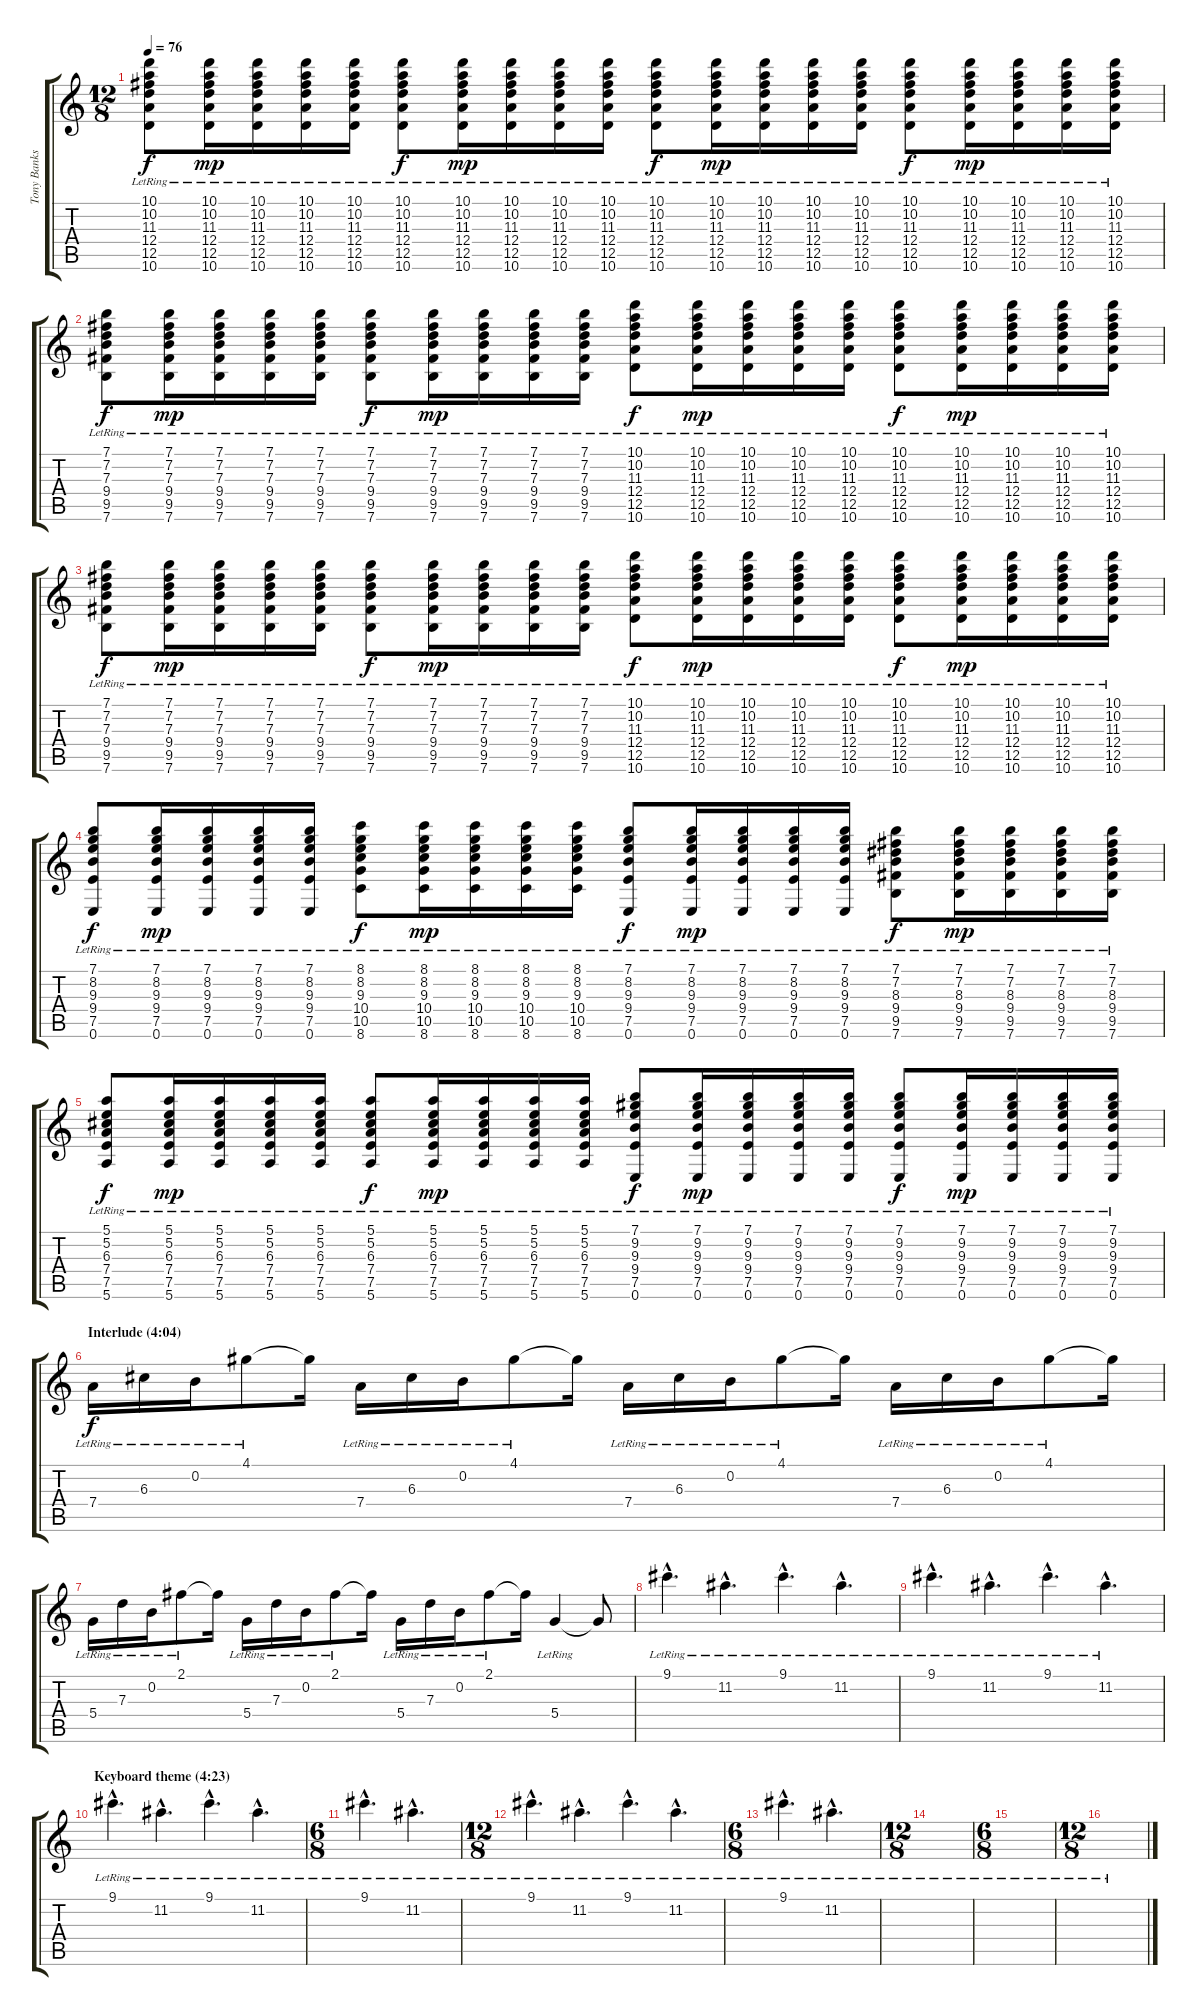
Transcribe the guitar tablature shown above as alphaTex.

\track ("Tony Banks (12-string guitar 1)" "Tony Banks") {instrument acousticguitarsteel}
\staff {score tabs}
\tuning (E4 B3 G3 D3 A2 E2) {hide}
\ts (12 8)
\tempo 76
\clef g2
\ks c
(10.1{lr} 10.2{lr} 11.3{lr} 12.4{lr} 12.5{lr} 10.6{lr}).8{dy f} (10.1{lr} 10.2{lr} 11.3{lr} 12.4{lr} 12.5{lr} 10.6{lr}).16{dy mp} (10.1{lr} 10.2{lr} 11.3{lr} 12.4{lr} 12.5{lr} 10.6{lr}).16 (10.1{lr} 10.2{lr} 11.3{lr} 12.4{lr} 12.5{lr} 10.6{lr}).16 (10.1{lr} 10.2{lr} 11.3{lr} 12.4{lr} 12.5{lr} 10.6{lr}).16 (10.1{lr} 10.2{lr} 11.3{lr} 12.4{lr} 12.5{lr} 10.6{lr}).8{dy f} (10.1{lr} 10.2{lr} 11.3{lr} 12.4{lr} 12.5{lr} 10.6{lr}).16{dy mp} (10.1{lr} 10.2{lr} 11.3{lr} 12.4{lr} 12.5{lr} 10.6{lr}).16 (10.1{lr} 10.2{lr} 11.3{lr} 12.4{lr} 12.5{lr} 10.6{lr}).16 (10.1{lr} 10.2{lr} 11.3{lr} 12.4{lr} 12.5{lr} 10.6{lr}).16 (10.1{lr} 10.2{lr} 11.3{lr} 12.4{lr} 12.5{lr} 10.6{lr}).8{dy f} (10.1{lr} 10.2{lr} 11.3{lr} 12.4{lr} 12.5{lr} 10.6{lr}).16{dy mp} (10.1{lr} 10.2{lr} 11.3{lr} 12.4{lr} 12.5{lr} 10.6{lr}).16 (10.1{lr} 10.2{lr} 11.3{lr} 12.4{lr} 12.5{lr} 10.6{lr}).16 (10.1{lr} 10.2{lr} 11.3{lr} 12.4{lr} 12.5{lr} 10.6{lr}).16 (10.1{lr} 10.2{lr} 11.3{lr} 12.4{lr} 12.5{lr} 10.6{lr}).8{dy f} (10.1{lr} 10.2{lr} 11.3{lr} 12.4{lr} 12.5{lr} 10.6{lr}).16{dy mp} (10.1{lr} 10.2{lr} 11.3{lr} 12.4{lr} 12.5{lr} 10.6{lr}).16 (10.1{lr} 10.2{lr} 11.3{lr} 12.4{lr} 12.5{lr} 10.6{lr}).16 (10.1{lr} 10.2{lr} 11.3{lr} 12.4{lr} 12.5{lr} 10.6{lr}).16 |
(7.1{lr} 7.2{lr} 7.3{lr} 9.4{lr} 9.5{lr} 7.6{lr}).8{dy f} (7.1{lr} 7.2{lr} 7.3{lr} 9.4{lr} 9.5{lr} 7.6{lr}).16{dy mp} (7.1{lr} 7.2{lr} 7.3{lr} 9.4{lr} 9.5{lr} 7.6{lr}).16 (7.1{lr} 7.2{lr} 7.3{lr} 9.4{lr} 9.5{lr} 7.6{lr}).16 (7.1{lr} 7.2{lr} 7.3{lr} 9.4{lr} 9.5{lr} 7.6{lr}).16 (7.1{lr} 7.2{lr} 7.3{lr} 9.4{lr} 9.5{lr} 7.6{lr}).8{dy f} (7.1{lr} 7.2{lr} 7.3{lr} 9.4{lr} 9.5{lr} 7.6{lr}).16{dy mp} (7.1{lr} 7.2{lr} 7.3{lr} 9.4{lr} 9.5{lr} 7.6{lr}).16 (7.1{lr} 7.2{lr} 7.3{lr} 9.4{lr} 9.5{lr} 7.6{lr}).16 (7.1{lr} 7.2{lr} 7.3{lr} 9.4{lr} 9.5{lr} 7.6{lr}).16 (10.1{lr} 10.2{lr} 11.3{lr} 12.4{lr} 12.5{lr} 10.6{lr}).8{dy f} (10.1{lr} 10.2{lr} 11.3{lr} 12.4{lr} 12.5{lr} 10.6{lr}).16{dy mp} (10.1{lr} 10.2{lr} 11.3{lr} 12.4{lr} 12.5{lr} 10.6{lr}).16 (10.1{lr} 10.2{lr} 11.3{lr} 12.4{lr} 12.5{lr} 10.6{lr}).16 (10.1{lr} 10.2{lr} 11.3{lr} 12.4{lr} 12.5{lr} 10.6{lr}).16 (10.1{lr} 10.2{lr} 11.3{lr} 12.4{lr} 12.5{lr} 10.6{lr}).8{dy f} (10.1{lr} 10.2{lr} 11.3{lr} 12.4{lr} 12.5{lr} 10.6{lr}).16{dy mp} (10.1{lr} 10.2{lr} 11.3{lr} 12.4{lr} 12.5{lr} 10.6{lr}).16 (10.1{lr} 10.2{lr} 11.3{lr} 12.4{lr} 12.5{lr} 10.6{lr}).16 (10.1{lr} 10.2{lr} 11.3{lr} 12.4{lr} 12.5{lr} 10.6{lr}).16 |
(7.1{lr} 7.2{lr} 7.3{lr} 9.4{lr} 9.5{lr} 7.6{lr}).8{dy f} (7.1{lr} 7.2{lr} 7.3{lr} 9.4{lr} 9.5{lr} 7.6{lr}).16{dy mp} (7.1{lr} 7.2{lr} 7.3{lr} 9.4{lr} 9.5{lr} 7.6{lr}).16 (7.1{lr} 7.2{lr} 7.3{lr} 9.4{lr} 9.5{lr} 7.6{lr}).16 (7.1{lr} 7.2{lr} 7.3{lr} 9.4{lr} 9.5{lr} 7.6{lr}).16 (7.1{lr} 7.2{lr} 7.3{lr} 9.4{lr} 9.5{lr} 7.6{lr}).8{dy f} (7.1{lr} 7.2{lr} 7.3{lr} 9.4{lr} 9.5{lr} 7.6{lr}).16{dy mp} (7.1{lr} 7.2{lr} 7.3{lr} 9.4{lr} 9.5{lr} 7.6{lr}).16 (7.1{lr} 7.2{lr} 7.3{lr} 9.4{lr} 9.5{lr} 7.6{lr}).16 (7.1{lr} 7.2{lr} 7.3{lr} 9.4{lr} 9.5{lr} 7.6{lr}).16 (10.1{lr} 10.2{lr} 11.3{lr} 12.4{lr} 12.5{lr} 10.6{lr}).8{dy f} (10.1{lr} 10.2{lr} 11.3{lr} 12.4{lr} 12.5{lr} 10.6{lr}).16{dy mp} (10.1{lr} 10.2{lr} 11.3{lr} 12.4{lr} 12.5{lr} 10.6{lr}).16 (10.1{lr} 10.2{lr} 11.3{lr} 12.4{lr} 12.5{lr} 10.6{lr}).16 (10.1{lr} 10.2{lr} 11.3{lr} 12.4{lr} 12.5{lr} 10.6{lr}).16 (10.1{lr} 10.2{lr} 11.3{lr} 12.4{lr} 12.5{lr} 10.6{lr}).8{dy f} (10.1{lr} 10.2{lr} 11.3{lr} 12.4{lr} 12.5{lr} 10.6{lr}).16{dy mp} (10.1{lr} 10.2{lr} 11.3{lr} 12.4{lr} 12.5{lr} 10.6{lr}).16 (10.1{lr} 10.2{lr} 11.3{lr} 12.4{lr} 12.5{lr} 10.6{lr}).16 (10.1{lr} 10.2{lr} 11.3{lr} 12.4{lr} 12.5{lr} 10.6{lr}).16 |
(7.1{lr} 8.2{lr} 9.3{lr} 9.4{lr} 7.5{lr} 0.6{lr}).8{dy f} (7.1{lr} 8.2{lr} 9.3{lr} 9.4{lr} 7.5{lr} 0.6{lr}).16{dy mp} (7.1{lr} 8.2{lr} 9.3{lr} 9.4{lr} 7.5{lr} 0.6{lr}).16 (7.1{lr} 8.2{lr} 9.3{lr} 9.4{lr} 7.5{lr} 0.6{lr}).16 (7.1{lr} 8.2{lr} 9.3{lr} 9.4{lr} 7.5{lr} 0.6{lr}).16 (8.1{lr} 8.2{lr} 9.3{lr} 10.4{lr} 10.5{lr} 8.6{lr}).8{dy f} (8.1{lr} 8.2{lr} 9.3{lr} 10.4{lr} 10.5{lr} 8.6{lr}).16{dy mp} (8.1{lr} 8.2{lr} 9.3{lr} 10.4{lr} 10.5{lr} 8.6{lr}).16 (8.1{lr} 8.2{lr} 9.3{lr} 10.4{lr} 10.5{lr} 8.6{lr}).16 (8.1{lr} 8.2{lr} 9.3{lr} 10.4{lr} 10.5{lr} 8.6{lr}).16 (7.1{lr} 8.2{lr} 9.3{lr} 9.4{lr} 7.5{lr} 0.6{lr}).8{dy f} (7.1{lr} 8.2{lr} 9.3{lr} 9.4{lr} 7.5{lr} 0.6{lr}).16{dy mp} (7.1{lr} 8.2{lr} 9.3{lr} 9.4{lr} 7.5{lr} 0.6{lr}).16 (7.1{lr} 8.2{lr} 9.3{lr} 9.4{lr} 7.5{lr} 0.6{lr}).16 (7.1{lr} 8.2{lr} 9.3{lr} 9.4{lr} 7.5{lr} 0.6{lr}).16 (7.1{lr} 7.2{lr} 8.3{lr} 9.4{lr} 9.5{lr} 7.6{lr}).8{dy f} (7.1{lr} 7.2{lr} 8.3{lr} 9.4{lr} 9.5{lr} 7.6{lr}).16{dy mp} (7.1{lr} 7.2{lr} 8.3{lr} 9.4{lr} 9.5{lr} 7.6{lr}).16 (7.1{lr} 7.2{lr} 8.3{lr} 9.4{lr} 9.5{lr} 7.6{lr}).16 (7.1{lr} 7.2{lr} 8.3{lr} 9.4{lr} 9.5{lr} 7.6{lr}).16 |
(5.1{lr} 5.2{lr} 6.3{lr} 7.4{lr} 7.5{lr} 5.6{lr}).8{dy f} (5.1{lr} 5.2{lr} 6.3{lr} 7.4{lr} 7.5{lr} 5.6{lr}).16{dy mp} (5.1{lr} 5.2{lr} 6.3{lr} 7.4{lr} 7.5{lr} 5.6{lr}).16 (5.1{lr} 5.2{lr} 6.3{lr} 7.4{lr} 7.5{lr} 5.6{lr}).16 (5.1{lr} 5.2{lr} 6.3{lr} 7.4{lr} 7.5{lr} 5.6{lr}).16 (5.1{lr} 5.2{lr} 6.3{lr} 7.4{lr} 7.5{lr} 5.6{lr}).8{dy f} (5.1{lr} 5.2{lr} 6.3{lr} 7.4{lr} 7.5{lr} 5.6{lr}).16{dy mp} (5.1{lr} 5.2{lr} 6.3{lr} 7.4{lr} 7.5{lr} 5.6{lr}).16 (5.1{lr} 5.2{lr} 6.3{lr} 7.4{lr} 7.5{lr} 5.6{lr}).16 (5.1{lr} 5.2{lr} 6.3{lr} 7.4{lr} 7.5{lr} 5.6{lr}).16 (7.1{lr} 9.2{lr} 9.3{lr} 9.4{lr} 7.5{lr} 0.6{lr}).8{dy f} (7.1{lr} 9.2{lr} 9.3{lr} 9.4{lr} 7.5{lr} 0.6{lr}).16{dy mp} (7.1{lr} 9.2{lr} 9.3{lr} 9.4{lr} 7.5{lr} 0.6{lr}).16 (7.1{lr} 9.2{lr} 9.3{lr} 9.4{lr} 7.5{lr} 0.6{lr}).16 (7.1{lr} 9.2{lr} 9.3{lr} 9.4{lr} 7.5{lr} 0.6{lr}).16 (7.1{lr} 9.2{lr} 9.3{lr} 9.4{lr} 7.5{lr} 0.6{lr}).8{dy f} (7.1{lr} 9.2{lr} 9.3{lr} 9.4{lr} 7.5{lr} 0.6{lr}).16{dy mp} (7.1{lr} 9.2{lr} 9.3{lr} 9.4{lr} 7.5{lr} 0.6{lr}).16 (7.1{lr} 9.2{lr} 9.3{lr} 9.4{lr} 7.5{lr} 0.6{lr}).16 (7.1{lr} 9.2{lr} 9.3{lr} 9.4{lr} 7.5{lr} 0.6{lr}).16 |
\section ("" "Interlude (4:04)")
7.4{lr}.16{dy f} 6.3{lr}.16 0.2{lr}.16 4.1{lr}.8 4.1{t}.16 7.4{lr}.16 6.3{lr}.16 0.2{lr}.16 4.1{lr}.8 4.1{t}.16 7.4{lr}.16 6.3{lr}.16 0.2{lr}.16 4.1{lr}.8 4.1{t}.16 7.4{lr}.16 6.3{lr}.16 0.2{lr}.16 4.1{lr}.8 4.1{t}.16 |
5.4{lr}.16 7.3{lr}.16 0.2{lr}.16 2.1{lr}.8 2.1{t}.16 5.4{lr}.16 7.3{lr}.16 0.2{lr}.16 2.1{lr}.8 2.1{t}.16 5.4{lr}.16 7.3{lr}.16 0.2{lr}.16 2.1{lr}.8 2.1{t}.16 5.4{lr}.4 5.4{t}.8 |
9.1{hac lr}.4{d} 11.2{hac lr}.4{d} 9.1{hac lr}.4{d} 11.2{hac lr}.4{d} |
9.1{hac lr}.4{d} 11.2{hac lr}.4{d} 9.1{hac lr}.4{d} 11.2{hac lr}.4{d} |
\section ("" "Keyboard theme (4:23)")
9.1{hac lr}.4{d} 11.2{hac lr}.4{d} 9.1{hac lr}.4{d} 11.2{hac lr}.4{d} |
\ts (6 8)
9.1{hac lr}.4{d} 11.2{hac lr}.4{d} |
\ts (12 8)
9.1{hac lr}.4{d} 11.2{hac lr}.4{d} 9.1{hac lr}.4{d volume 0} 11.2{hac lr}.4{d} |
\ts (6 8)
9.1{hac lr}.4{d} 11.2{hac lr}.4{d} |
\ts (12 8)
|
\ts (6 8)
|
\ts (12 8)
